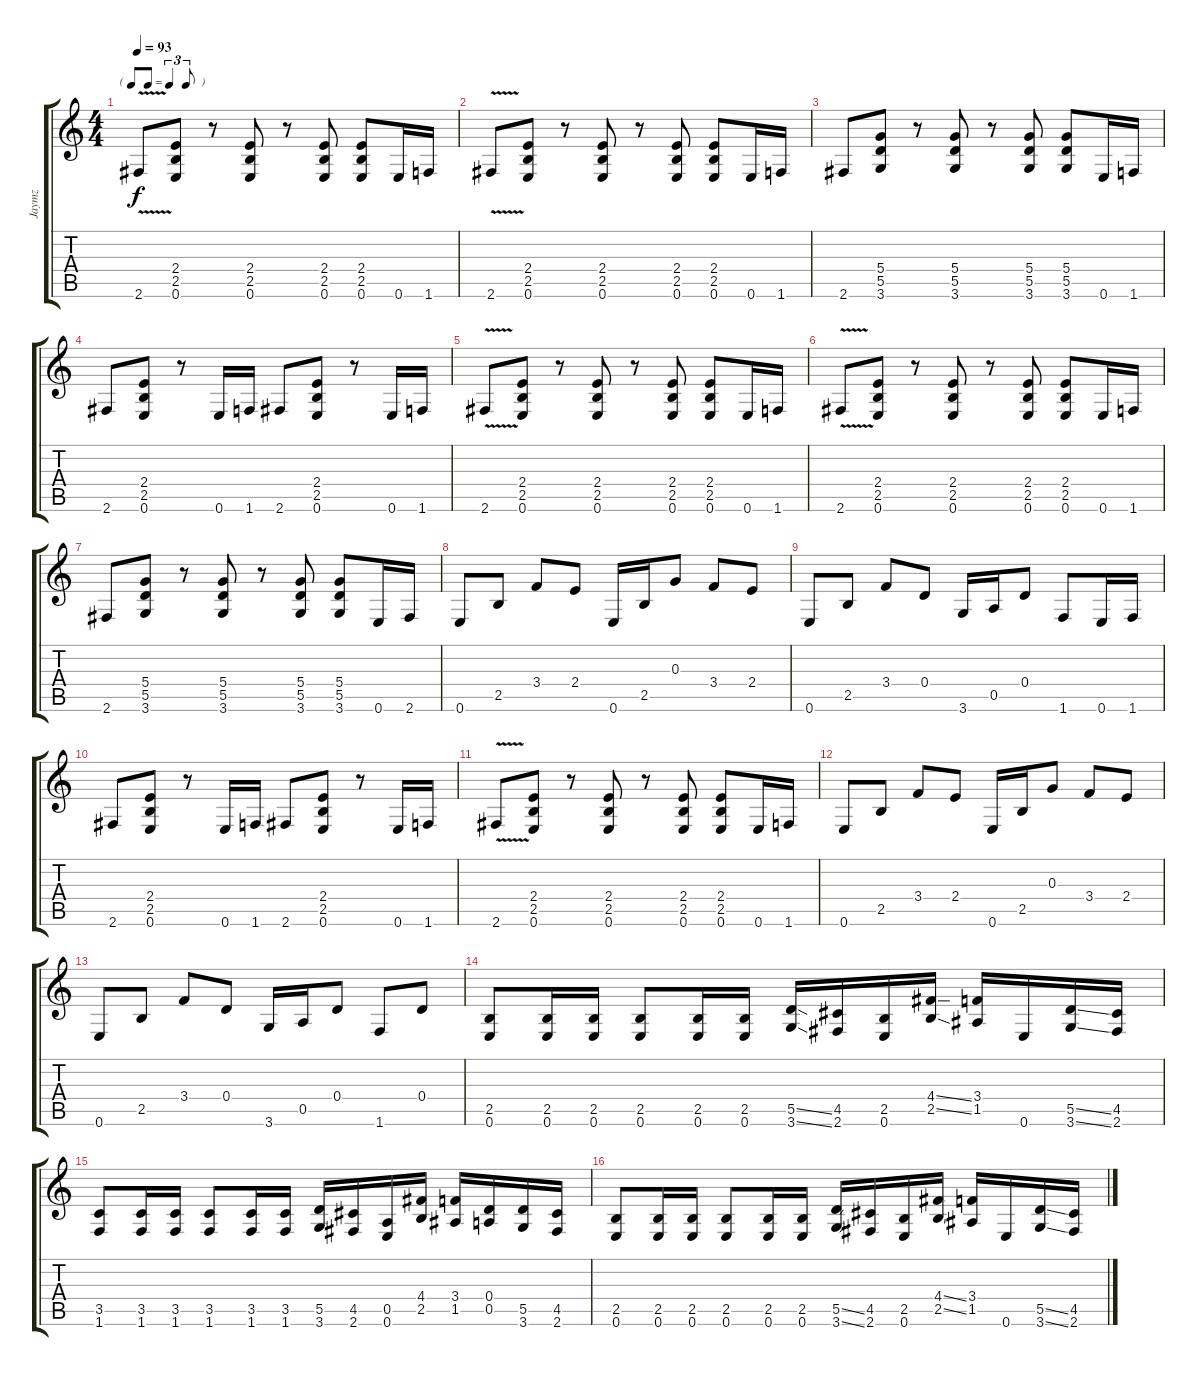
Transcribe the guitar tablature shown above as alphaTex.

\track ("Jaymz" "Jaymz") {instrument distortionguitar}
\staff {score tabs}
\tuning (E4 B3 G3 D3 A2 E2) {hide}
\ts (4 4)
\tf triplet8th
\tempo 93
\clef g2
\ks c
2.6{v}.8{dy f} (2.4 2.5 0.6).8 r.8 (2.4 2.5 0.6).8 r.8 (2.4 2.5 0.6).8 (2.4 2.5 0.6).8 0.6.16 1.6.16 |
2.6{v}.8 (2.4 2.5 0.6).8 r.8 (2.4 2.5 0.6).8 r.8 (2.4 2.5 0.6).8 (2.4 2.5 0.6).8 0.6.16 1.6.16 |
2.6.8 (5.4 5.5 3.6).8 r.8 (5.4 5.5 3.6).8 r.8 (5.4 5.5 3.6).8 (5.4 5.5 3.6).8 0.6.16 1.6.16 |
2.6.8 (2.4 2.5 0.6).8 r.8 0.6.16 1.6.16 2.6.8 (2.4 2.5 0.6).8 r.8 0.6.16 1.6.16 |
2.6{v}.8 (2.4 2.5 0.6).8 r.8 (2.4 2.5 0.6).8 r.8 (2.4 2.5 0.6).8 (2.4 2.5 0.6).8 0.6.16 1.6.16 |
2.6{v}.8 (2.4 2.5 0.6).8 r.8 (2.4 2.5 0.6).8 r.8 (2.4 2.5 0.6).8 (2.4 2.5 0.6).8 0.6.16 1.6.16 |
2.6.8 (5.4 5.5 3.6).8 r.8 (5.4 5.5 3.6).8 r.8 (5.4 5.5 3.6).8 (5.4 5.5 3.6).8 0.6.16 2.6.16 |
0.6.8 2.5.8 3.4.8 2.4.8 0.6.16 2.5.16 0.3.8 3.4.8 2.4.8 |
0.6.8 2.5.8 3.4.8 0.4.8 3.6.16 0.5.16 0.4.8 1.6.8 0.6.16 1.6.16 |
2.6.8 (2.4 2.5 0.6).8 r.8 0.6.16 1.6.16 2.6.8 (2.4 2.5 0.6).8 r.8 0.6.16 1.6.16 |
2.6{v}.8 (2.4 2.5 0.6).8 r.8 (2.4 2.5 0.6).8 r.8 (2.4 2.5 0.6).8 (2.4 2.5 0.6).8 0.6.16 1.6.16 |
0.6.8 2.5.8 3.4.8 2.4.8 0.6.16 2.5.16 0.3.8 3.4.8 2.4.8 |
0.6.8 2.5.8 3.4.8 0.4.8 3.6.16 0.5.16 0.4.8 1.6.8 0.4.8 |
(2.5 0.6).8 (2.5 0.6).16 (2.5 0.6).16 (2.5 0.6).8 (2.5 0.6).16 (2.5 0.6).16 (5.5{ss} 3.6{ss}).16 (4.5 2.6).16 (2.5 0.6).16 (4.4{ss} 2.5{ss}).16 (3.4 1.5).16 0.6.16 (5.5{ss} 3.6{ss}).16 (4.5 2.6).16 |
(3.5 1.6).8 (3.5 1.6).16 (3.5 1.6).16 (3.5 1.6).8 (3.5 1.6).16 (3.5 1.6).16 (5.5 3.6).16 (4.5 2.6).16 (0.5 0.6).16 (4.4 2.5).16 (3.4 1.5).16 (0.4 0.5).16 (5.5 3.6).16 (4.5 2.6).16 |
(2.5 0.6).8 (2.5 0.6).16 (2.5 0.6).16 (2.5 0.6).8 (2.5 0.6).16 (2.5 0.6).16 (5.5{ss} 3.6{ss}).16 (4.5 2.6).16 (2.5 0.6).16 (4.4{ss} 2.5{ss}).16 (3.4 1.5).16 0.6.16 (5.5{ss} 3.6{ss}).16 (4.5 2.6).16
